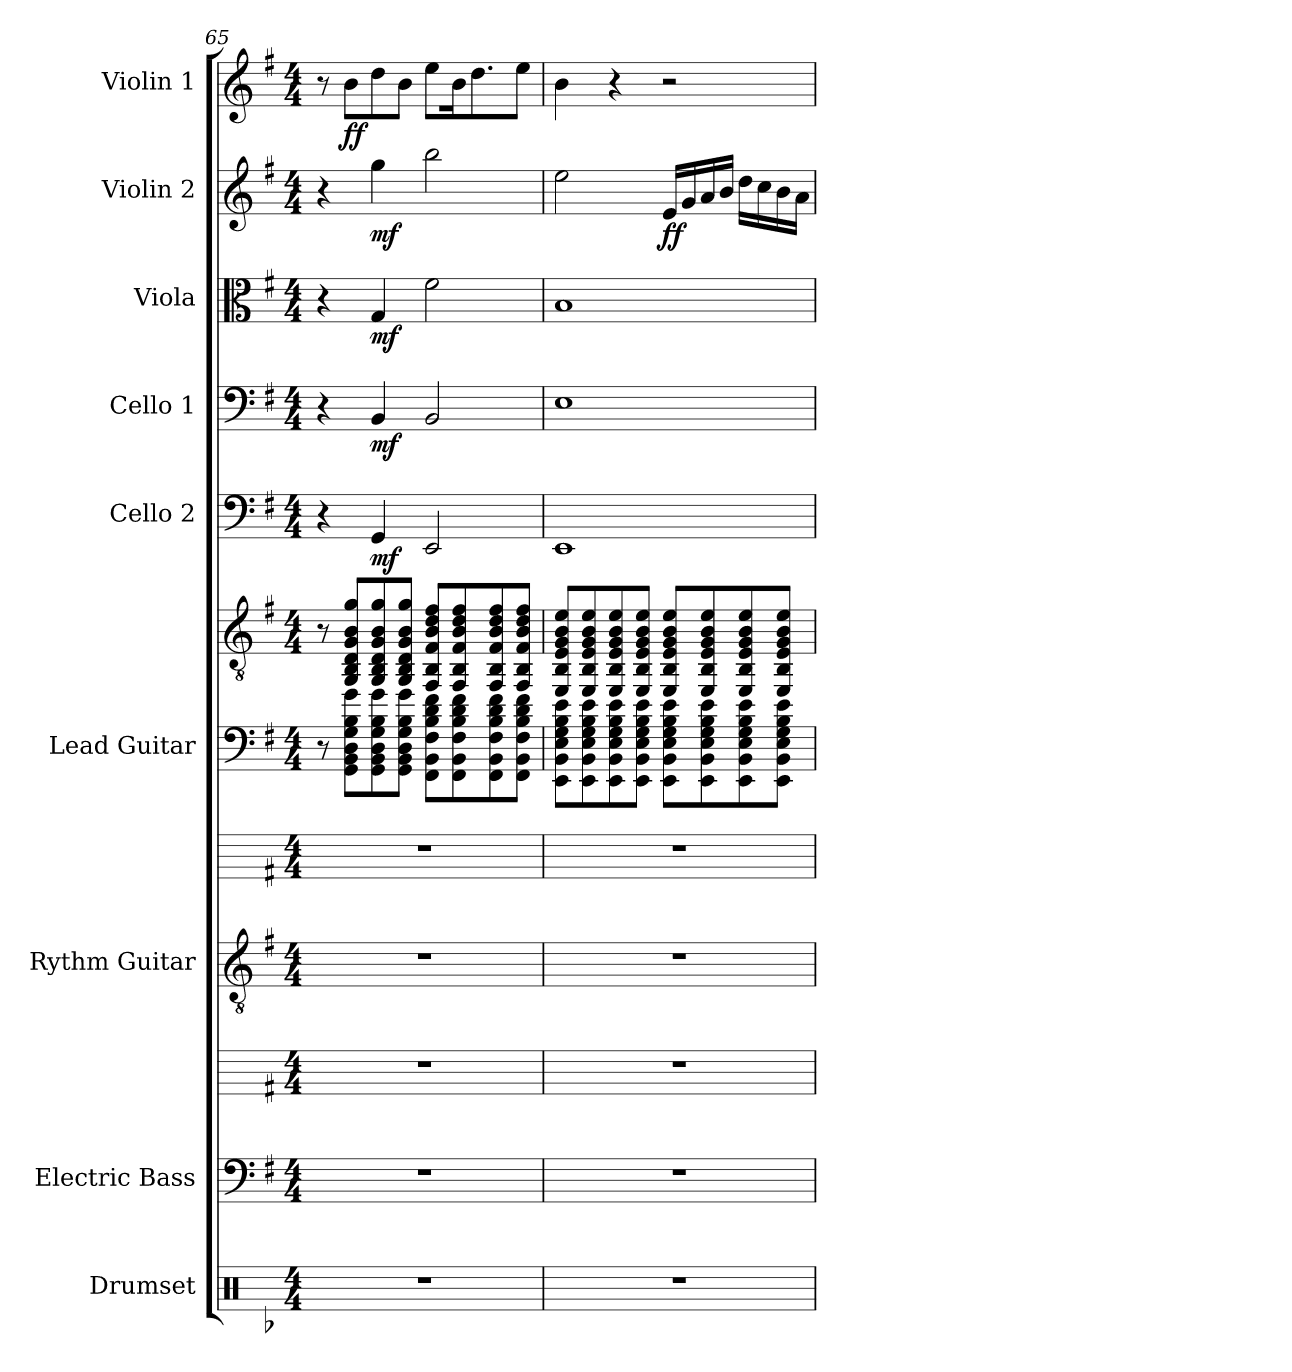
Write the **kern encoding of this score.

**kern	**kern	**kern	**kern	**kern	**kern	**kern	**kern	**dynam	**kern	**dynam	**kern	**dynam	**kern	**dynam	**kern	**dynam
*part9	*part8	*part8	*part7	*part7	*part6	*part6	*part5	*part5	*part4	*part4	*part3	*part3	*part2	*part2	*part1	*part1
*staff12	*staff11	*staff10	*staff9	*staff8	*staff7	*staff6	*staff5	*staff5	*staff4	*staff4	*staff3	*staff3	*staff2	*staff2	*staff1	*staff1
*I"Drumset	*I"Electric Bass	*	*I"Rythm Guitar	*	*I"Lead Guitar	*	*I"Cello 2	*	*I"Cello 1	*	*I"Viola	*	*I"Violin 2	*	*I"Violin 1	*
*I'D. Set	*I'El. B.	*	*I'Ryth. Guit.	*	*I'Ld. Gtr	*	*I'C. 2	*	*I'C. 1	*	*I'Vla.	*	*I'Vln. 2	*	*I'Vln. 1	*
*clefX	*clefF4	*	*clefGv2	*	*	*clefGv2	*clefF4	*	*clefF4	*	*clefC3	*	*clefG2	*	*clefG2	*
*	*ITrd7c12	*ITrd7c12	*	*	*	*	*	*	*	*	*	*	*	*	*	*
*k[b-]	*k[f#]	*k[f#]	*k[f#]	*k[f#]	*k[f#]	*k[f#]	*k[f#]	*	*k[f#]	*	*k[f#]	*	*k[f#]	*	*k[f#]	*
*M4/4	*M4/4	*M4/4	*M4/4	*M4/4	*M4/4	*M4/4	*M4/4	*	*M4/4	*	*M4/4	*	*M4/4	*	*M4/4	*
=65	=65	=65	=65	=65	=65	=65	=65	=65	=65	=65	=65	=65	=65	=65	=65	=65
1r	1r	1r	1r	1r	8r	8r	4r	.	4r	.	4r	.	4r	.	8r	.
!	!	!	!	!	!	!	!	!	!	!	!	!	!	!	!	!LO:DY:b
.	.	.	.	.	8GG\ 8BB\ 8D\ 8G\ 8B\ 8g\L	8GG/ 8BB/ 8D/ 8G/ 8B/ 8g/L	.	.	.	.	.	.	.	.	8b\L	ff
!	!	!	!	!	!	!	!	!LO:DY:b	!	!LO:DY:b	!	!LO:DY:b	!	!LO:DY:b	!	!
.	.	.	.	.	8GG\ 8BB\ 8D\ 8G\ 8B\ 8g\	8GG/ 8BB/ 8D/ 8G/ 8B/ 8g/	4GG/	mf	4BB/	mf	4G/	mf	4gg\	mf	8dd\	.
.	.	.	.	.	8GG\ 8BB\ 8D\ 8G\ 8B\ 8g\J	8GG/ 8BB/ 8D/ 8G/ 8B/ 8g/J	.	.	.	.	.	.	.	.	8b\J	.
.	.	.	.	.	8FF#\ 8BB\ 8F#\ 8B\ 8d\ 8f#\L	8FF#/ 8BB/ 8F#/ 8B/ 8d/ 8f#/L	2EE/	.	2BB/	.	2f#\	.	2bb\	.	8ee\L	.
.	.	.	.	.	8FF#\ 8BB\ 8F#\ 8B\ 8d\ 8f#\	8FF#/ 8BB/ 8F#/ 8B/ 8d/ 8f#/	.	.	.	.	.	.	.	.	16b\K	.
.	.	.	.	.	.	.	.	.	.	.	.	.	.	.	8.dd\	.
.	.	.	.	.	8FF#\ 8BB\ 8F#\ 8B\ 8d\ 8f#\	8FF#/ 8BB/ 8F#/ 8B/ 8d/ 8f#/	.	.	.	.	.	.	.	.	.	.
.	.	.	.	.	8FF#\ 8BB\ 8F#\ 8B\ 8d\ 8f#\J	8FF#/ 8BB/ 8F#/ 8B/ 8d/ 8f#/J	.	.	.	.	.	.	.	.	8ee\J	.
=66	=66	=66	=66	=66	=66	=66	=66	=66	=66	=66	=66	=66	=66	=66	=66	=66
1r	1r	1r	1r	1r	8EE\ 8BB\ 8E\ 8G\ 8B\ 8e\L	8EE/ 8BB/ 8E/ 8G/ 8B/ 8e/L	1EE	.	1E	.	1B	.	2ee\	.	4b\	.
.	.	.	.	.	8EE\ 8BB\ 8E\ 8G\ 8B\ 8e\	8EE/ 8BB/ 8E/ 8G/ 8B/ 8e/	.	.	.	.	.	.	.	.	.	.
.	.	.	.	.	8EE\ 8BB\ 8E\ 8G\ 8B\ 8e\	8EE/ 8BB/ 8E/ 8G/ 8B/ 8e/	.	.	.	.	.	.	.	.	4r	.
.	.	.	.	.	8EE\ 8BB\ 8E\ 8G\ 8B\ 8e\J	8EE/ 8BB/ 8E/ 8G/ 8B/ 8e/J	.	.	.	.	.	.	.	.	.	.
!	!	!	!	!	!	!	!	!	!	!	!	!	!	!LO:DY:b	!	!
.	.	.	.	.	8EE\ 8BB\ 8E\ 8G\ 8B\ 8e\L	8EE/ 8BB/ 8E/ 8G/ 8B/ 8e/L	.	.	.	.	.	.	16e/LL	ff	2r	.
.	.	.	.	.	.	.	.	.	.	.	.	.	16g/	.	.	.
.	.	.	.	.	8EE\ 8BB\ 8E\ 8G\ 8B\ 8e\	8EE/ 8BB/ 8E/ 8G/ 8B/ 8e/	.	.	.	.	.	.	16a/	.	.	.
.	.	.	.	.	.	.	.	.	.	.	.	.	16b/JJ	.	.	.
.	.	.	.	.	8EE\ 8BB\ 8E\ 8G\ 8B\ 8e\	8EE/ 8BB/ 8E/ 8G/ 8B/ 8e/	.	.	.	.	.	.	16dd\LL	.	.	.
.	.	.	.	.	.	.	.	.	.	.	.	.	16cc\	.	.	.
.	.	.	.	.	8EE\ 8BB\ 8E\ 8G\ 8B\ 8e\J	8EE/ 8BB/ 8E/ 8G/ 8B/ 8e/J	.	.	.	.	.	.	16b\	.	.	.
.	.	.	.	.	.	.	.	.	.	.	.	.	16a\JJ	.	.	.
=	=	=	=	=	=	=	=	=	=	=	=	=	=	=	=	=
*-	*-	*-	*-	*-	*-	*-	*-	*-	*-	*-	*-	*-	*-	*-	*-	*-
